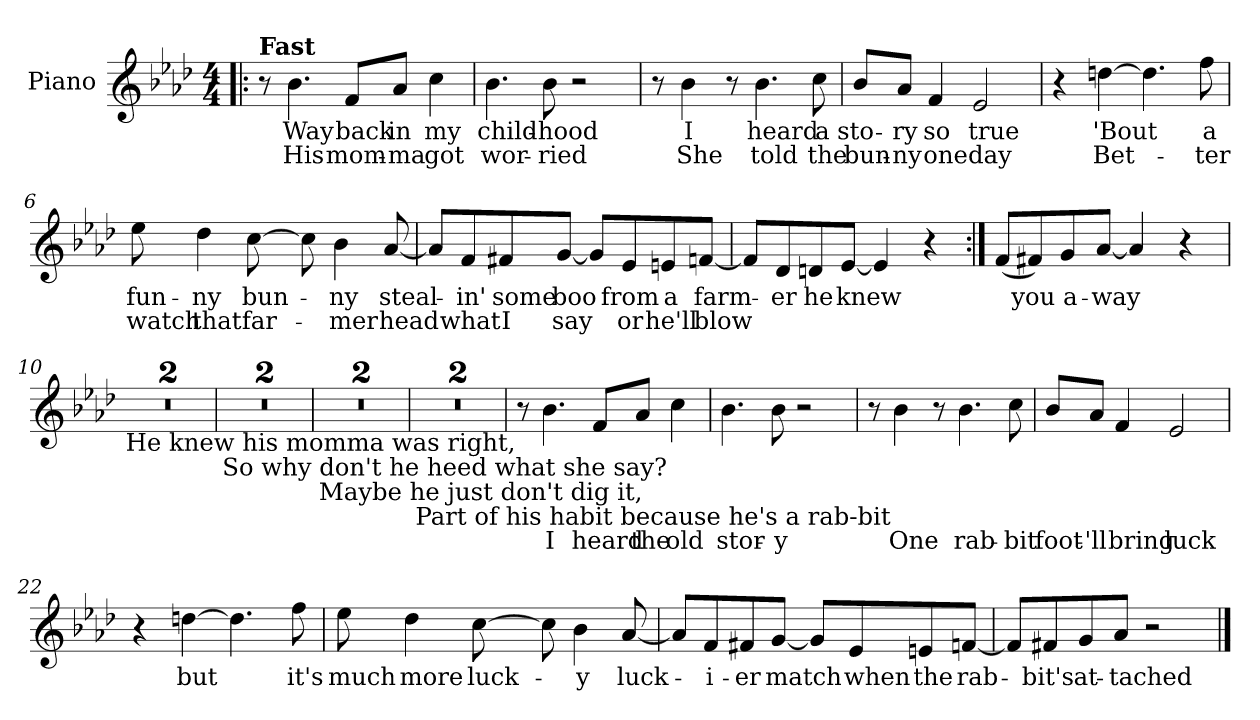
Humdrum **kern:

**kern	**text	**text
*part1	*part1	*part1
*staff1	*staff1	*staff1
*I"Piano	*	*
*I'Pno.	*	*
*clefG2	*	*
*k[b-e-a-d-]	*	*
*M4/4	*	*
*MM180	*	*
=1!|:	=1!|:	=1!|:
!LO:TX:a:B:t=Fast	!	!
8r	.	.
!	!LO:LY:b	!LO:LY:b
4.b-\	Way	His
!	!LO:LY:b	!LO:LY:b
8f/L	back	mom-
!	!LO:LY:b	!LO:LY:b
8a-/J	in	-ma
!	!LO:LY:b	!LO:LY:b
4cc\	my	got
=2	=2	=2
!	!LO:LY:b	!LO:LY:b
4.b-\	child-	wor-
!	!LO:LY:b	!LO:LY:b
8b-\	-hood	-ried
2r	.	.
=3	=3	=3
8r	.	.
!	!LO:LY:b	!LO:LY:b
4b-\	I	She
8r	.	.
!	!LO:LY:b	!LO:LY:b
4.b-\	heard	told
!	!LO:LY:b	!LO:LY:b
8cc\	a	the
!!LO:LB:g=z
=4	=4	=4
!	!LO:LY:b	!LO:LY:b
8b-/L	sto-	bun-
!	!LO:LY:b	!LO:LY:b
8a-/J	-ry	-ny
!	!LO:LY:b	!LO:LY:b
4f/	so	one
!	!LO:LY:b	!LO:LY:b
2e-/	true	day
=5	=5	=5
4r	.	.
!	!LO:LY:b	!LO:LY:b
[4ddn\	'Bout	Bet-
4.dd\]	.	.
!	!LO:LY:b	!LO:LY:b
8ff\	a	-ter
=6	=6	=6
!	!LO:LY:b	!LO:LY:b
8ee-\	fun-	watch
!	!LO:LY:b	!LO:LY:b
4dd-\	-ny	that
!	!LO:LY:b	!LO:LY:b
[8cc\	bun-	far-
8cc\]	.	.
!	!LO:LY:b	!LO:LY:b
4b-\	-ny	-mer
!	!LO:LY:b	!LO:LY:b
[8a-/	steal-	head
=7	=7	=7
8a-/L]	.	.
!	!LO:LY:b	!LO:LY:b
8f/	-in'	what
!	!LO:LY:b	!LO:LY:b
8f#X/	some	I
!	!LO:LY:b	!LO:LY:b
[8g/J	boo	say
8g/L]	.	.
!	!LO:LY:b	!LO:LY:b
8e-/	from	or
!	!LO:LY:b	!LO:LY:b
8en/	a	he'll
!	!LO:LY:b	!LO:LY:b
[8fn/J	farm-	blow
!!LO:LB:g=z
=8	=8	=8
8f/L]	.	.
!	!LO:LY:b	!
8d-/	-er	.
!	!LO:LY:b	!
8dn/	he	.
!	!LO:LY:b	!
[8e-/J	knew	.
4e-/]	.	.
4r	.	.
=9:|!	=9:|!	=9:|!
(<8f/L	.	.
!	!LO:LY:b	!
8f#X/)	you	.
!	!LO:LY:b	!
8g/	a-	.
!	!LO:LY:b	!
[8a-/J	-way	.
4a-/]	.	.
4r	.	.
!!LO:LB:g=z
=10	=10	=10
!LO:TX:b:t=He knew his momma was right,	!	!
1r	.	.
=11	=11	=11
1r	.	.
=12	=12	=12
!LO:TX:b:t=So why don't he heed what she say?	!	!
1r	.	.
=13	=13	=13
1r	.	.
!!LO:LB:g=z
=14	=14	=14
!LO:TX:b:t=Maybe he just don't dig it,	!	!
1r	.	.
=15	=15	=15
1r	.	.
=16	=16	=16
!LO:TX:b:t=Part of his habit because he's a rab-bit	!	!
1r	.	.
=17	=17	=17
1r	.	.
!!LO:LB:g=z
=18	=18	=18
8r	.	.
!	!LO:LY:b	!
4.b-\	I	.
!	!LO:LY:b	!
8f/L	heard	.
!	!LO:LY:b	!
8a-/J	the	.
!	!LO:LY:b	!
4cc\	old	.
=19	=19	=19
!	!LO:LY:b	!
4.b-\	stor-	.
!	!LO:LY:b	!
8b-\	-y	.
2r	.	.
=20	=20	=20
8r	.	.
!	!LO:LY:b	!
4b-\	One	.
8r	.	.
!	!LO:LY:b	!
4.b-\	rab-	.
!	!LO:LY:b	!
8cc\	-bit	.
=21	=21	=21
!	!LO:LY:b	!
8b-/L	foot-	.
!	!LO:LY:b	!
8a-/J	-'ll	.
!	!LO:LY:b	!
4f/	bring	.
!	!LO:LY:b	!
2e-/	luck	.
=22	=22	=22
4r	.	.
!	!LO:LY:b	!
[4ddn\	but	.
4.dd\]	.	.
!	!LO:LY:b	!
8ff\	it's	.
=23	=23	=23
!	!LO:LY:b	!
8ee-\	much	.
!	!LO:LY:b	!
4dd-\	more	.
!	!LO:LY:b	!
[8cc\	luck-	.
8cc\]	.	.
!	!LO:LY:b	!
4b-\	-y	.
!	!LO:LY:b	!
[8a-/	luck-	.
!!LO:LB:g=z
=24	=24	=24
8a-/L]	.	.
!	!LO:LY:b	!
8f/	-i-	.
!	!LO:LY:b	!
8f#X/	-er	.
!	!LO:LY:b	!
[8g/J	match	.
8g/L]	.	.
!	!LO:LY:b	!
8e-/	when	.
!	!LO:LY:b	!
8en/	the	.
!	!LO:LY:b	!
[8fn/J	rab-	.
=25	=25	=25
8f/L]	.	.
!	!LO:LY:b	!
8f#X/	-bit's	.
!	!LO:LY:b	!
8g/	at-	.
!	!LO:LY:b	!
8a-/J	-tached	.
2r	.	.
==	==	==
*-	*-	*-
